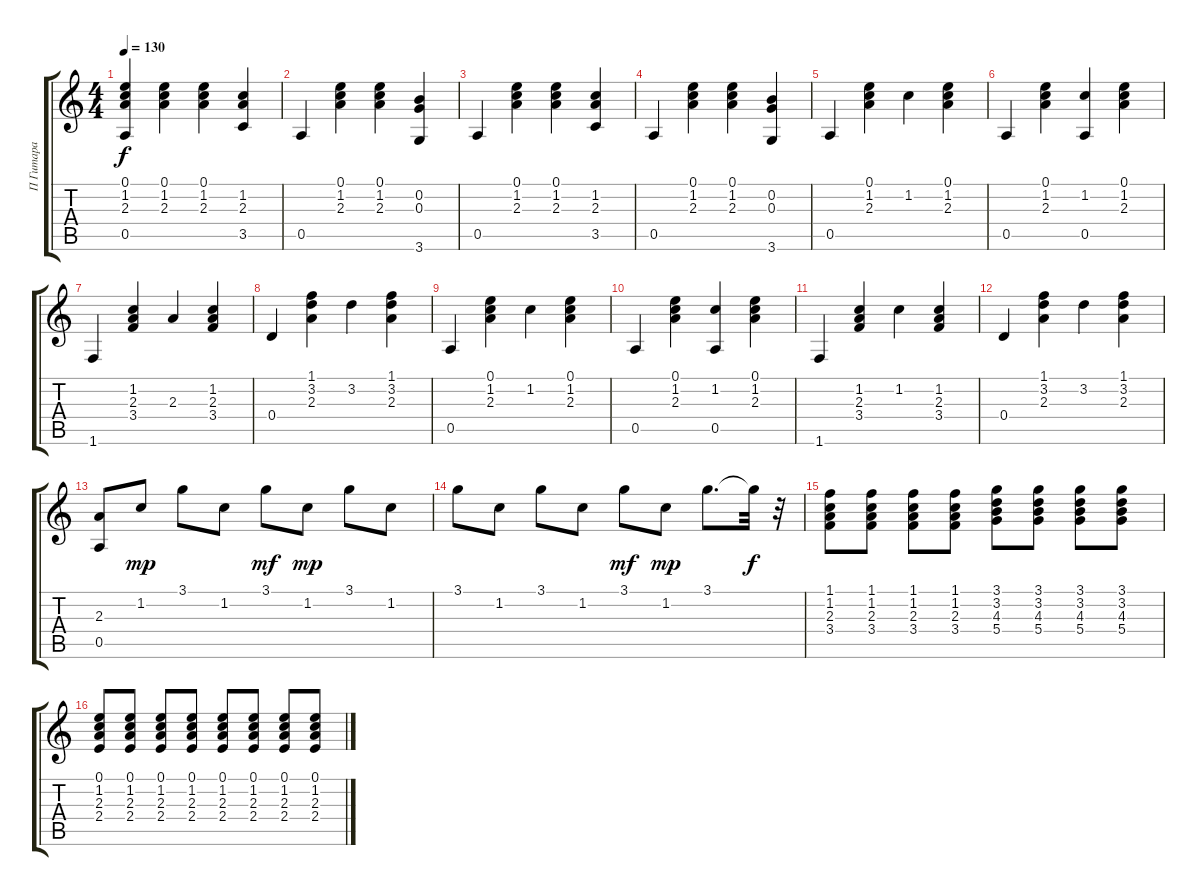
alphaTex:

\track ("П Гитара" "П Гитара") {instrument acousticguitarsteel}
\staff {score tabs}
\tuning (E4 B3 G3 D3 A2 E2) {hide}
\ts (4 4)
\tempo 130
\clef g2
\ks c
(0.1 1.2 2.3 0.5).4{dy f} (0.1 1.2 2.3).4 (0.1 1.2 2.3).4 (1.2 2.3 3.5).4 |
0.5.4 (0.1 1.2 2.3).4 (0.1 1.2 2.3).4 (0.2 0.3 3.6).4 |
0.5.4 (0.1 1.2 2.3).4 (0.1 1.2 2.3).4 (1.2 2.3 3.5).4 |
0.5.4 (0.1 1.2 2.3).4 (0.1 1.2 2.3).4 (0.2 0.3 3.6).4 |
0.5.4 (0.1 1.2 2.3).4 1.2.4 (0.1 1.2 2.3).4 |
0.5.4 (0.1 1.2 2.3).4 (1.2 0.5).4 (0.1 1.2 2.3).4 |
1.6.4 (1.2 2.3 3.4).4 2.3.4 (1.2 2.3 3.4).4 |
0.4.4 (1.1 3.2 2.3).4 3.2.4 (1.1 3.2 2.3).4 |
0.5.4 (0.1 1.2 2.3).4 1.2.4 (0.1 1.2 2.3).4 |
0.5.4 (0.1 1.2 2.3).4 (1.2 0.5).4 (0.1 1.2 2.3).4 |
1.6.4 (1.2 2.3 3.4).4 1.2.4 (1.2 2.3 3.4).4 |
0.4.4 (1.1 3.2 2.3).4 3.2.4 (1.1 3.2 2.3).4 |
(2.3 0.5).8 1.2.8{dy mp} 3.1.8 1.2.8 3.1.8{dy mf} 1.2.8{dy mp} 3.1.8 1.2.8 |
3.1.8 1.2.8 3.1.8 1.2.8 3.1.8{dy mf} 1.2.8{dy mp} 3.1.8{d} 3.1{t}.32{dy f} r.32 |
(1.1 1.2 2.3 3.4).8 (1.1 1.2 2.3 3.4).8 (1.1 1.2 2.3 3.4).8 (1.1 1.2 2.3 3.4).8 (3.1 3.2 4.3 5.4).8 (3.1 3.2 4.3 5.4).8 (3.1 3.2 4.3 5.4).8 (3.1 3.2 4.3 5.4).8 |
(0.1 1.2 2.3 2.4).8 (0.1 1.2 2.3 2.4).8 (0.1 1.2 2.3 2.4).8 (0.1 1.2 2.3 2.4).8 (0.1 1.2 2.3 2.4).8 (0.1 1.2 2.3 2.4).8 (0.1 1.2 2.3 2.4).8 (0.1 1.2 2.3 2.4).8
